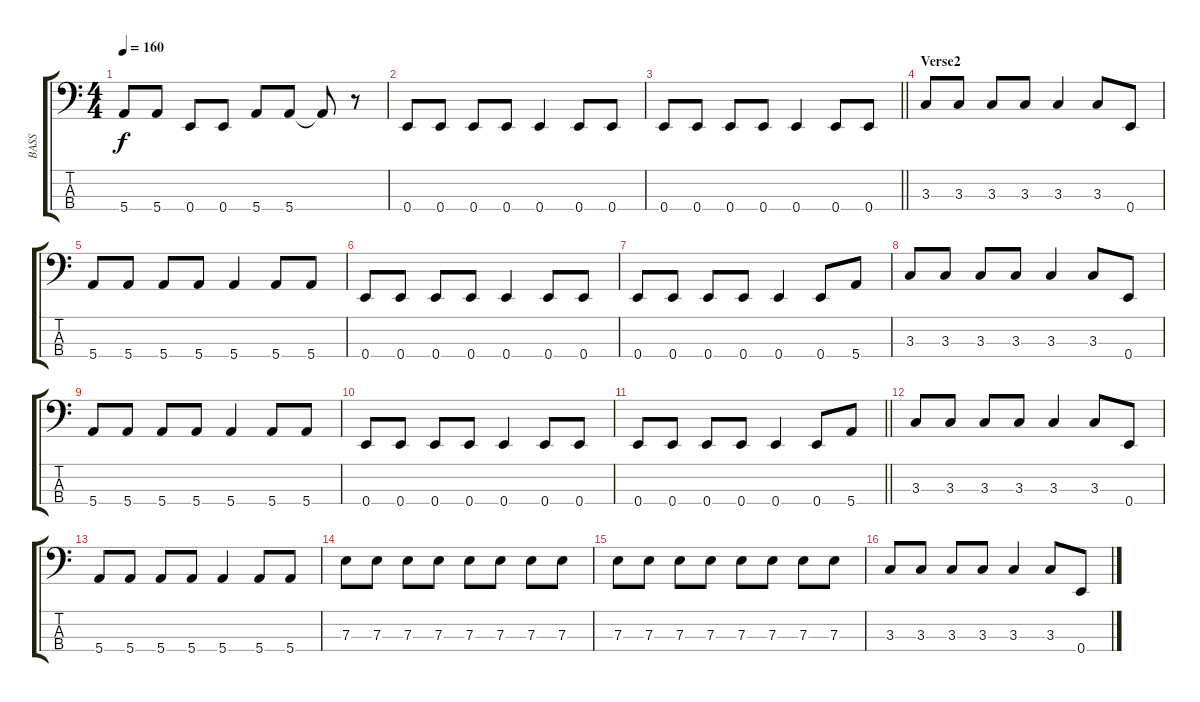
\track ("BASS" "BASS") {instrument electricbasspick}
\staff {score tabs}
\tuning (G2 D2 A1 E1) {hide}
\ts (4 4)
\tempo 160
\clef f4
\ks c
5.4.8{dy f} 5.4.8 0.4.8 0.4.8 5.4.8 5.4.8 5.4{t}.8 r.8 |
0.4.8 0.4.8 0.4.8 0.4.8 0.4.4 0.4.8 0.4.8 |
\barLineRight lightlight
0.4.8 0.4.8 0.4.8 0.4.8 0.4.4 0.4.8 0.4.8 |
\section ("" "Verse2")
3.3.8 3.3.8 3.3.8 3.3.8 3.3.4 3.3.8 0.4.8 |
5.4.8 5.4.8 5.4.8 5.4.8 5.4.4 5.4.8 5.4.8 |
0.4.8 0.4.8 0.4.8 0.4.8 0.4.4 0.4.8 0.4.8 |
0.4.8 0.4.8 0.4.8 0.4.8 0.4.4 0.4.8 5.4.8 |
3.3.8 3.3.8 3.3.8 3.3.8 3.3.4 3.3.8 0.4.8 |
5.4.8 5.4.8 5.4.8 5.4.8 5.4.4 5.4.8 5.4.8 |
0.4.8 0.4.8 0.4.8 0.4.8 0.4.4 0.4.8 0.4.8 |
\barLineRight lightlight
0.4.8 0.4.8 0.4.8 0.4.8 0.4.4 0.4.8 5.4.8 |
3.3.8 3.3.8 3.3.8 3.3.8 3.3.4 3.3.8 0.4.8 |
5.4.8 5.4.8 5.4.8 5.4.8 5.4.4 5.4.8 5.4.8 |
7.3.8 7.3.8 7.3.8 7.3.8 7.3.8 7.3.8 7.3.8 7.3.8 |
7.3.8 7.3.8 7.3.8 7.3.8 7.3.8 7.3.8 7.3.8 7.3.8 |
3.3.8 3.3.8 3.3.8 3.3.8 3.3.4 3.3.8 0.4.8
